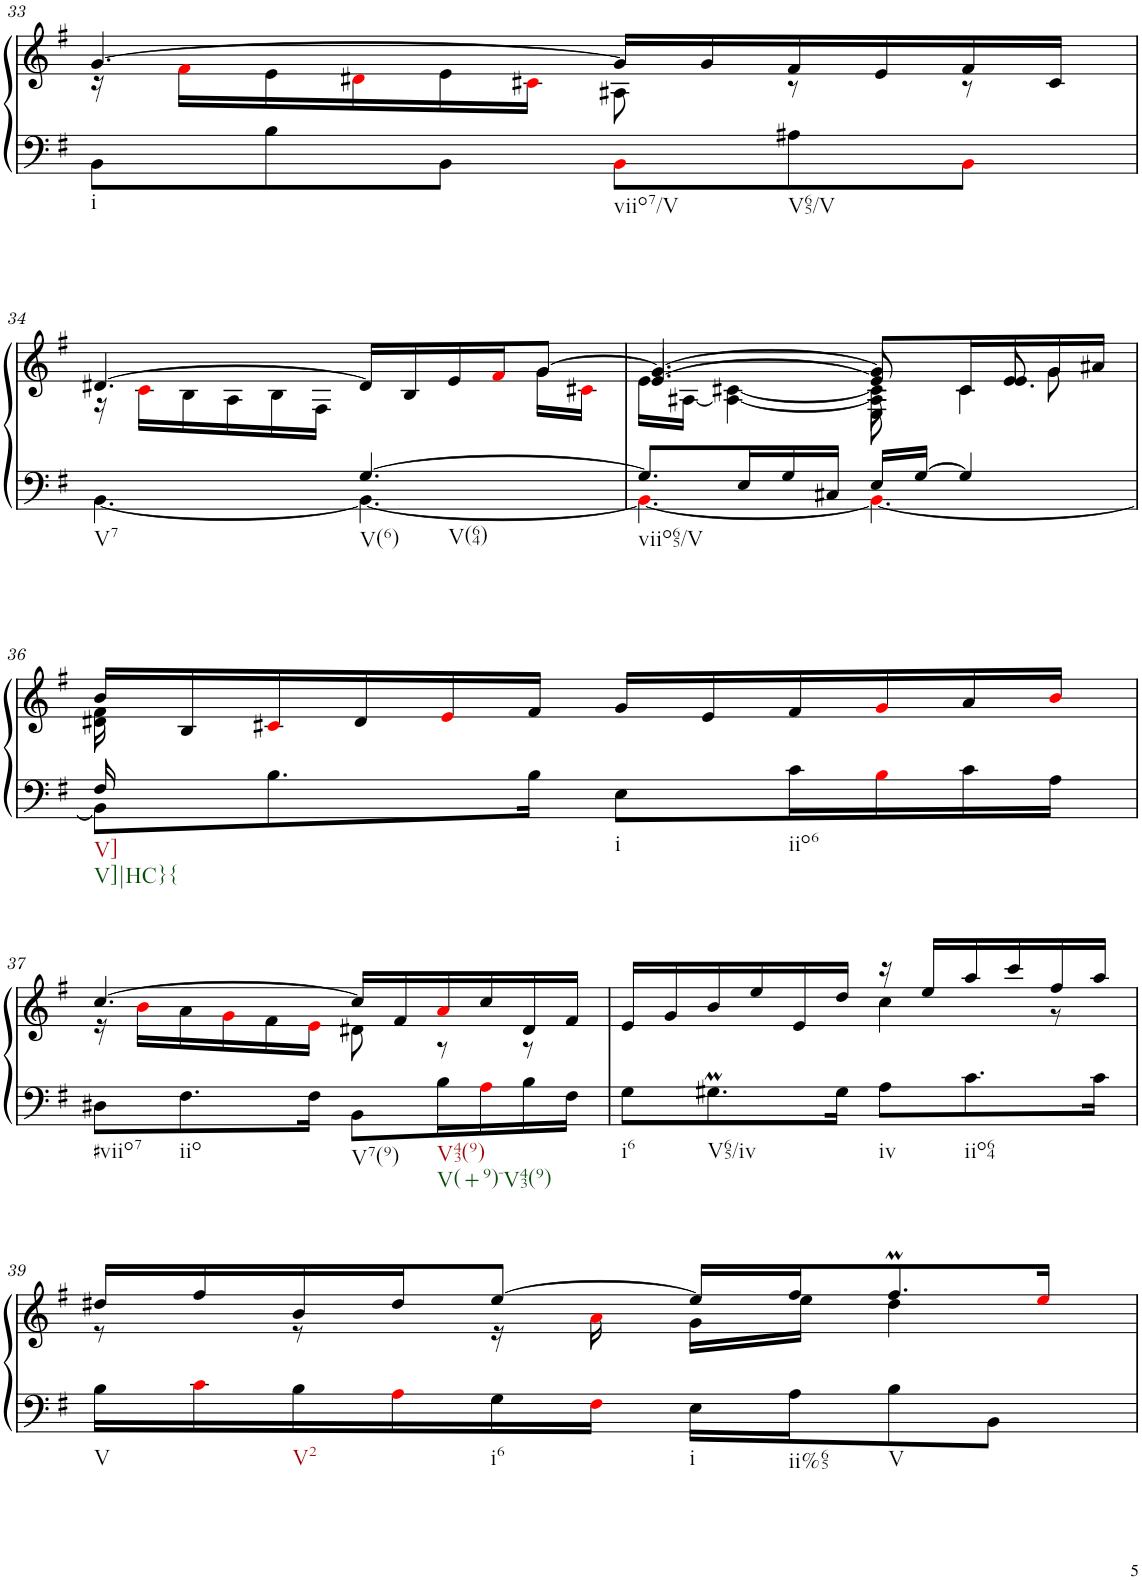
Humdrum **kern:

**kern	**kern
*part1	*part1
*staff2	*staff1
*I"unbenannt9	*
!!LO:PB:g=z
*clefF4	*clefG2
*k[f#]	*k[f#]
*M6/8	*M6/8
=33	=33
*	*^
!LO:TX:b:t=i	!	!
8BB\L	[4.g/	16r
.	.	16f#i\LL
8B\	.	16e\
.	.	16d#Xi\
8BB\J	.	16e\
.	.	16c#Xi\JJ
!LO:TX:b:t=viio7/V	!	!
8BBi\L	16g/LL]	8A#X\
.	16g/	.
!LO:TX:b:t=V65/V	!	!
8A#X\	16f#/	8r
.	16e/	.
8BBi\J	16f#/	8r
.	16c#/JJ	.
!!LO:LB:g=z	!!
=34	=34	=34
*^	*	*
!LO:TX:b:t=V7	!	!	!
4.ryy	[4.BB\	[4.d#X/	16r
.	.	.	16ci\LL
.	.	.	16B\
.	.	.	16A\
.	.	.	16B\
.	.	.	16F#\JJ
!LO:TX:b:t=V(6)	!	!	!
!LO:TX:b:t=V(64)	!	!	!
[4.G/	4.BB\_	16d#/LL]	4ryy
.	.	16B/	.
.	.	16e/	.
.	.	16f#i/J	.
.	.	[8g/J	16g\LL
.	.	.	16c#Xi\JJ
=35	=35	=35	=35
*	*	*^	*^
!LO:TX:b:t=viio65/V	!	!	!	!	!
8.G/L]	4.BBi\_	4.g/_	16e\LL	[4.e/	4.ryy
.	.	.	[16A#X\JJ	.	.
.	.	.	4A#\_ [4c#X\	.	.
16E/L	.	.	.	.	.
16G/	.	.	.	.	.
16C#X/JJ	.	.	.	.	.
16E/LL	4.BBi\_	8g/L]	8A#\] 8c#\]	8e/]	8E\
[16G/JJ	.	.	.	.	.
4G/]	.	16c#/L	4c#\	16ryy	8ryy
.	.	16e/	.	8.e/	.
.	.	16g/	.	.	8g\
.	.	16a#X/JJ	.	.	.
*	*	*	*v	*v	*v
!!LO:LB:g=z
=36	=36	=36	=36
!LO:TX:b:t=V]	!	!	!
!LO:TX:b:t=V]|HC}{	!	!	!
16F#/	8BB\L]	16b/LL	16d#X\ 16f#\
16ryy	.	16B/	2ryy
8ryy	8.B\	16c#Xi/	.
.	.	16d#/	.
!LO:TX:b:t=i	!	!	!
4ryy	.	16ei/	.
.	16B\Jk	16f#/JJ	.
.	8E\L	16g/LL	.
.	.	16e/	.
!LO:TX:b:t=iio6	!	!	!
4ryy	16c\L	16f#/	.
.	16Bi\	16gi/	8.ryy
.	16c\	16a/	.
.	16A\JJ	16bi/JJ	.
!!LO:LB:g=z	!!
=37	=37	=37	=37
!LO:TX:b:t=#viio7	!	!	!
*v	*v	*	*
8D#X\L	[4.cc/	16r
.	.	16bi\LL
!LO:TX:b:t=iio	!	!
8.F#\	.	16a\
.	.	16gi\
.	.	16f#\
16F#\Jk	.	16ei\JJ
!LO:TX:b:t=V7(9)	!	!
8BB\L	16cc/LL]	8d#X\
.	16f#/	.
!LO:TX:b:t=V43(9)	!	!
!LO:TX:b:t=V(+9)-V43(9)	!	!
16B\L	16ai/	8r
16Ai\	16cc/	.
16B\	16d#/	8r
16F#\JJ	16f#/JJ	.
=38	=38	=38
!LO:TX:b:t=i6	!	!
8G\L	16e/LL	4.ryy
.	16g/	.
!LO:TX:b:t=V65/iv	!	!
8.G#Xm\	16b/	.
.	16ee/	.
.	16e/	.
16G#\Jk	16dd/JJ	.
!LO:TX:b:t=iv	!	!
8A\L	16r	4cc\
.	16ee/LL	.
!LO:TX:b:t=iio64	!	!
8.c\	16aa/	.
.	16ccc/	.
.	16ff#/	8r
16c\Jk	16aa/JJ	.
!!LO:LB:g=z	!!
=39	=39	=39
!LO:TX:b:t=V	!	!
16B\LL	16dd#X/LL	8r
16ci\	16ff#/	.
!LO:TX:b:t=V2	!	!
16B\	16b/	8r
16Ai\	16dd#/J	.
!LO:TX:b:t=i6	!	!
16G\	[8ee/J	16r
16F#i\JJ	.	16ai\
!LO:TX:b:t=i	!	!
16E\LL	16ee/LL]	16g\LL
!LO:TX:b:t=ii%65	!	!
16A\J	16ff#/J	16ee\JJ
!LO:TX:b:t=V	!	!
8B\	8.ff#m/	4dd#\
8BB\J	.	.
.	16eei/Jk	.
*	*v	*v
=	=
*-	*-
